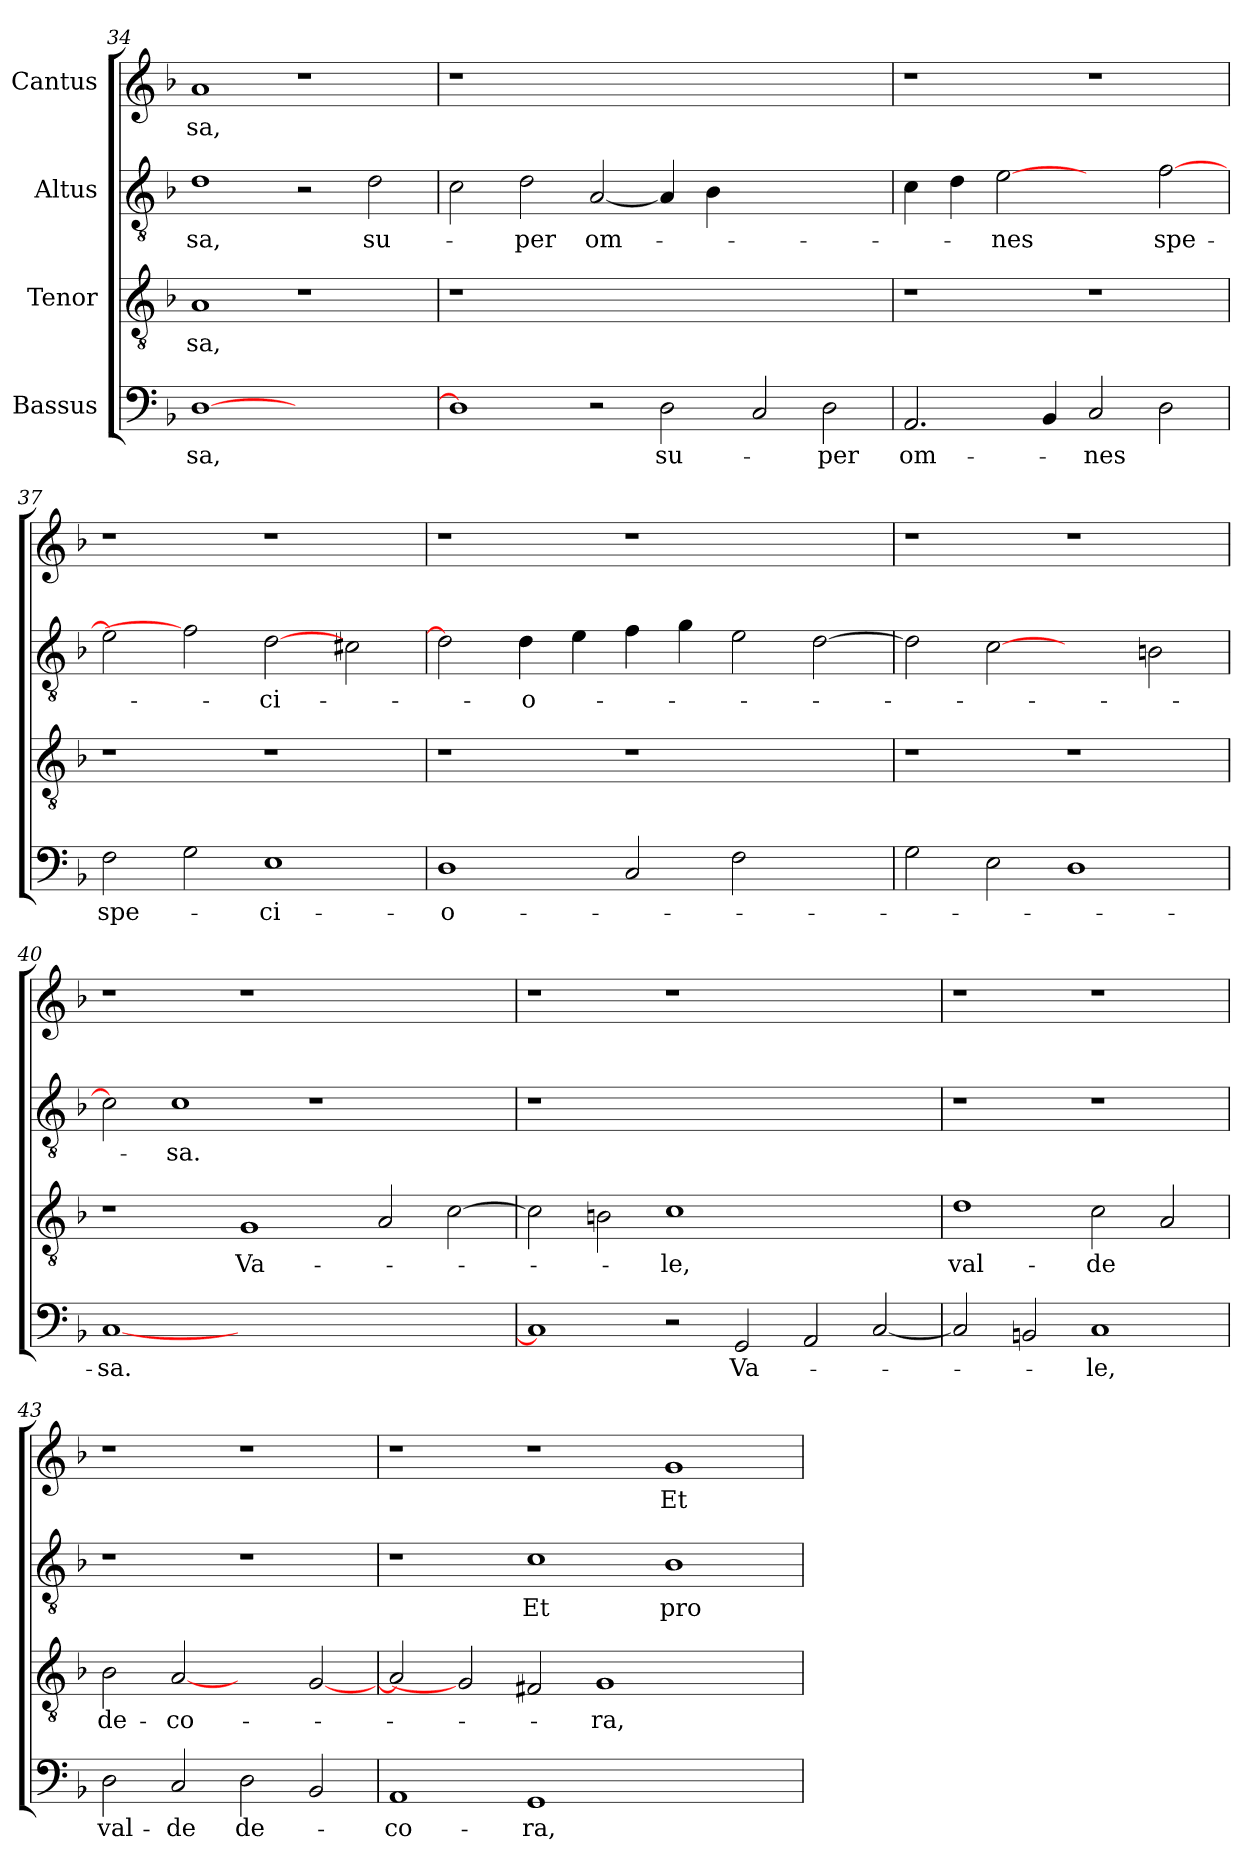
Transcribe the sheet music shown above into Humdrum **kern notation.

**kern	**text	**kern	**text	**kern	**text	**kern	**text
*part4	*part4	*part3	*part3	*part2	*part2	*part1	*part1
*staff4	*staff4	*staff3	*staff3	*staff2	*staff2	*staff1	*staff1
*I"Bassus	*	*I"Tenor	*	*I"Altus	*	*I"Cantus	*
*clefF4	*	*clefGv2	*	*clefGv2	*	*clefG2	*
*k[b-]	*	*k[b-]	*	*k[b-]	*	*k[b-]	*
*F:	*	*F:	*	*F:	*	*F:	*
=34	=34	=34	=34	=34	=34	=34	=34
!	!	!	!	!	!LO:LY:i	!	!
[1D\	-sa,	1A/	-sa,	1d\	-sa,	1a/	-sa,
1ryy	.	1r	.	2r	.	1r	.
.	.	.	.	2d\	su-	.	.
=35	=35	=35	=35	=35	=35	=35	=35
1D\]	.	1r	.	2c\	.	1r	.
.	.	.	.	2d\	-per	.	.
2r	.	0ryy	.	[2A/	om-	0ryy	.
2D\	su-	.	.	4A/]	.	.	.
.	.	.	.	4B-\	.	.	.
2C/	.	.	.	1ryy	.	.	.
2D\	-per	.	.	.	.	.	.
=36	=36	=36	=36	=36	=36	=36	=36
2.AA/	om-	1r	.	4c\	.	1r	.
.	.	.	.	4d\	.	.	.
.	.	.	.	[2e\	-nes	.	.
4BB-/	.	.	.	.	.	.	.
2C/	-nes	1r	.	2ryy	.	1r	.
2D\	.	.	.	[2f\	spe-	.	.
=37	=37	=37	=37	=37	=37	=37	=37
2F\	spe-	1r	.	2e\]	.	1r	.
2G\	.	.	.	2f\]	.	.	.
1E\	-ci-	1r	.	[2d\	-ci-	1r	.
.	.	.	.	2c#X\	.	.	.
=38	=38	=38	=38	=38	=38	=38	=38
1D\	-o-	1r	.	2d\]	.	1r	.
.	.	.	.	4d\	-o-	.	.
.	.	.	.	4e\	.	.	.
2C/	.	1r	.	4f\	.	1r	.
.	.	.	.	4g\	.	.	.
2F\	.	.	.	2e\	.	.	.
2ryy	.	2ryy	.	[2d\	.	2ryy	.
!!LO:LB:g=z
=39	=39	=39	=39	=39	=39	=39	=39
2G\	.	1r	.	2d\]	.	1r	.
2E\	.	.	.	[2c\	.	.	.
1D\	.	1r	.	2ryy	.	1r	.
.	.	.	.	2Bn\	.	.	.
=40	=40	=40	=40	=40	=40	=40	=40
[1C/	-sa.	1r	.	2c\]	.	1r	.
.	.	.	.	1c\	-sa.	.	.
0ryy	.	1G/	Va-	.	.	1r	.
.	.	.	.	1r	.	.	.
.	.	2A/	.	.	.	1ryy	.
.	.	[2c\	.	2ryy	.	.	.
=41	=41	=41	=41	=41	=41	=41	=41
1C/]	.	2c\]	.	1r	.	1r	.
.	.	2Bn\	.	.	.	.	.
2r	.	1c\	-le,	0ryy	.	1r	.
2GG/	Va-	.	.	.	.	.	.
2AA/	.	1ryy	.	.	.	1ryy	.
[2C/	.	.	.	.	.	.	.
=42	=42	=42	=42	=42	=42	=42	=42
2C/]	.	1d\	val-	1r	.	1r	.
2BBn/	.	.	.	.	.	.	.
1C/	-le,	2c\	-de	1r	.	1r	.
.	.	2A/	.	.	.	.	.
=43	=43	=43	=43	=43	=43	=43	=43
2D\	val-	2B-\	de-	1r	.	1r	.
2C/	-de	[2A/	-co-	.	.	.	.
2D\	de-	2ryy	.	1r	.	1r	.
2BB-/	.	[2G/	.	.	.	.	.
=44	=44	=44	=44	=44	=44	=44	=44
1AA/	-co-	2A/]	.	1r	.	1r	.
.	.	2G/]	.	.	.	.	.
1GG/	-ra,	2F#X/	.	1c\	Et	1r	.
.	.	1G/	-ra,	.	.	.	.
1ryy	.	.	.	1B-\	pro	1g/	Et
.	.	2ryy	.	.	.	.	.
=	=	=	=	=	=	=	=
*-	*-	*-	*-	*-	*-	*-	*-
